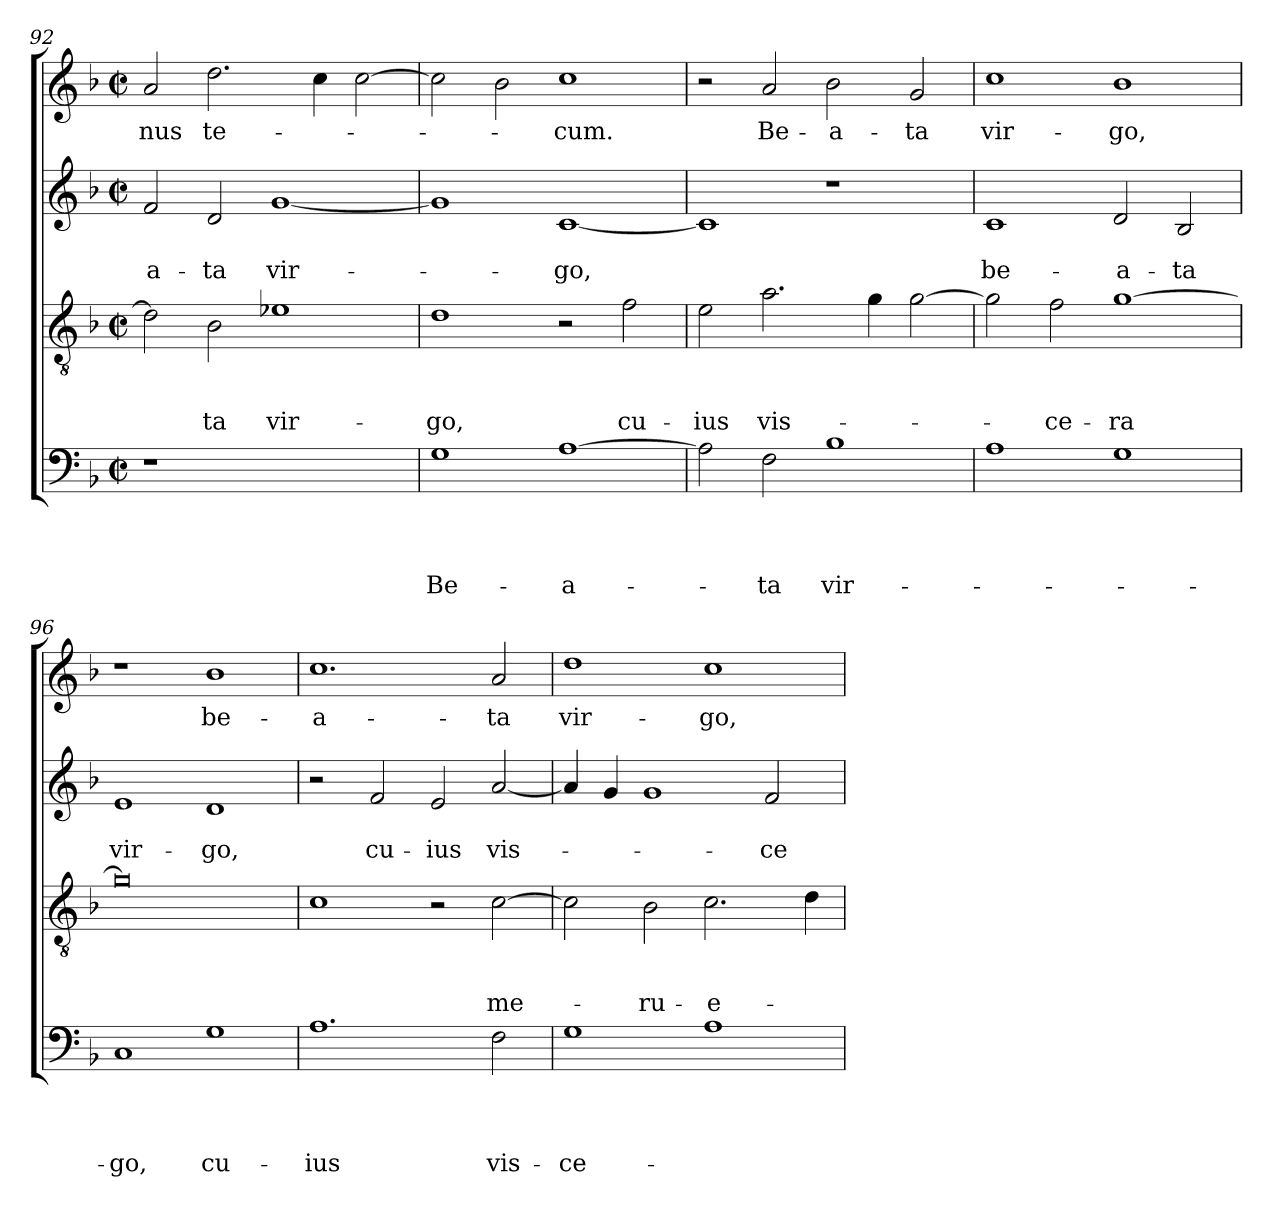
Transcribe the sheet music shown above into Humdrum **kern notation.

**kern	**text	**text	**text	**text	**kern	**text	**text	**text	**kern	**text	**text	**kern	**text
*part4	*part4	*part4	*part4	*part4	*part3	*part3	*part3	*part3	*part2	*part2	*part2	*part1	*part1
*staff4	*staff4	*staff4	*staff4	*staff4	*staff3	*staff3	*staff3	*staff3	*staff2	*staff2	*staff2	*staff1	*staff1
*clefF4	*	*	*	*	*clefGv2	*	*	*	*clefG2	*	*	*clefG2	*
*k[b-]	*	*	*	*	*k[b-]	*	*	*	*k[b-]	*	*	*k[b-]	*
*F:	*	*	*	*	*F:	*	*	*	*F:	*	*	*F:	*
*M2/2	*	*	*	*	*M2/2	*	*	*	*M2/2	*	*	*M2/2	*
*met(c|)	*	*	*	*	*met(c|)	*	*	*	*met(c|)	*	*	*met(c|)	*
=92	=92	=92	=92	=92	=92	=92	=92	=92	=92	=92	=92	=92	=92
!	!	!	!	!	!	!	!	!	!	!	!LO:LY:b	!	!LO:LY:b
1r	.	.	.	.	2d\]	.	.	.	2f/	.	-a-	2a/	-nus
!	!	!	!	!	!	!	!	!LO:LY:b	!	!	!LO:LY:b	!	!LO:LY:b
.	.	.	.	.	2B-\	.	.	-ta	2d/	.	-ta	2.dd\	te-
!	!	!	!	!	!	!	!	!LO:LY:b	!	!	!LO:LY:b	!	!
1ryy	.	.	.	.	1e-X	.	.	vir-	[1g	.	vir-	.	.
.	.	.	.	.	.	.	.	.	.	.	.	4cc\	.
.	.	.	.	.	.	.	.	.	.	.	.	[2cc\	.
=93	=93	=93	=93	=93	=93	=93	=93	=93	=93	=93	=93	=93	=93
!	!	!	!	!LO:LY:b	!	!	!	!LO:LY:b	!	!	!	!	!
1G	.	.	.	Be-	1d	.	.	-go,	1g]	.	.	2cc\]	.
.	.	.	.	.	.	.	.	.	.	.	.	2b-\	.
!	!	!	!	!LO:LY:b	!	!	!	!	!	!	!LO:LY:b	!	!LO:LY:b
[1A	.	.	.	-a-	2r	.	.	.	[1c	.	-go,	1cc	-cum.
!	!	!	!	!	!	!	!	!LO:LY:b	!	!	!	!	!
.	.	.	.	.	2f\	.	.	cu-	.	.	.	.	.
=94	=94	=94	=94	=94	=94	=94	=94	=94	=94	=94	=94	=94	=94
!	!	!	!	!	!	!	!	!LO:LY:b	!	!	!	!	!
2A\]	.	.	.	.	2e\	.	.	-ius	1c]	.	.	2r	.
!	!	!	!	!LO:LY:b	!	!	!	!LO:LY:b	!	!	!	!	!LO:LY:b
2F\	.	.	.	-ta	2.a\	.	.	vis-	.	.	.	2a/	Be-
!	!	!	!	!LO:LY:b	!	!	!	!	!	!	!	!	!LO:LY:b
1B-	.	.	.	vir-	.	.	.	.	1r	.	.	2b-\	-a-
.	.	.	.	.	4g\	.	.	.	.	.	.	.	.
!	!	!	!	!	!	!	!	!	!	!	!	!	!LO:LY:b
.	.	.	.	.	[2g\	.	.	.	.	.	.	2g/	-ta
!!LO:PB:g=z
=95	=95	=95	=95	=95	=95	=95	=95	=95	=95	=95	=95	=95	=95
!	!	!	!	!	!	!	!	!	!	!	!LO:LY:b	!	!LO:LY:b
1A	.	.	.	.	2g\]	.	.	.	1c	.	be-	1cc	vir-
!	!	!	!	!	!	!	!	!LO:LY:b	!	!	!	!	!
.	.	.	.	.	2f\	.	.	-ce-	.	.	.	.	.
!	!	!	!	!	!	!	!	!LO:LY:b	!	!	!LO:LY:b	!	!LO:LY:b
1G	.	.	.	.	[1g	.	.	-ra	2d/	.	-a-	1b-	-go,
!	!	!	!	!	!	!	!	!	!	!	!LO:LY:b	!	!
.	.	.	.	.	.	.	.	.	2B-/	.	-ta	.	.
=96	=96	=96	=96	=96	=96	=96	=96	=96	=96	=96	=96	=96	=96
!	!	!	!	!LO:LY:b	!	!	!	!	!	!	!LO:LY:b	!	!
1C	.	.	.	-go,	0g]	.	.	.	1e	.	vir-	1r	.
!	!	!	!	!LO:LY:b	!	!	!	!	!	!	!LO:LY:b	!	!LO:LY:b
1G	.	.	.	cu-	.	.	.	.	1d	.	-go,	1b-	be-
=97	=97	=97	=97	=97	=97	=97	=97	=97	=97	=97	=97	=97	=97
!	!	!	!	!LO:LY:b	!	!	!	!	!	!	!	!	!LO:LY:b
1.A	.	.	.	-ius	1c	.	.	.	2r	.	.	1.cc	-a-
!	!	!	!	!	!	!	!	!	!	!	!LO:LY:b	!	!
.	.	.	.	.	.	.	.	.	2f/	.	cu-	.	.
!	!	!	!	!	!	!	!	!	!	!	!LO:LY:b	!	!
.	.	.	.	.	2r	.	.	.	2e/	.	-ius	.	.
!	!	!	!	!LO:LY:b	!	!	!	!LO:LY:b	!	!	!LO:LY:b	!	!LO:LY:b
2F\	.	.	.	vis-	[2c\	.	.	me-	[2a/	.	vis-	2a/	-ta
=98	=98	=98	=98	=98	=98	=98	=98	=98	=98	=98	=98	=98	=98
!	!	!	!	!LO:LY:b	!	!	!	!	!	!	!	!	!LO:LY:b
1G	.	.	.	-ce-	2c\]	.	.	.	4a/]	.	.	1dd	vir-
.	.	.	.	.	.	.	.	.	4g/	.	.	.	.
!	!	!	!	!	!	!	!	!LO:LY:b	!	!	!	!	!
.	.	.	.	.	2B-\	.	.	-ru-	1g	.	.	.	.
!	!	!	!	!	!	!	!	!LO:LY:b	!	!	!	!	!LO:LY:b
1A	.	.	.	.	2.c\	.	.	-e-	.	.	.	1cc	-go,
!	!	!	!	!	!	!	!	!	!	!	!LO:LY:b	!	!
.	.	.	.	.	.	.	.	.	2f/	.	-ce-	.	.
.	.	.	.	.	4d\	.	.	.	.	.	.	.	.
=	=	=	=	=	=	=	=	=	=	=	=	=	=
*-	*-	*-	*-	*-	*-	*-	*-	*-	*-	*-	*-	*-	*-
